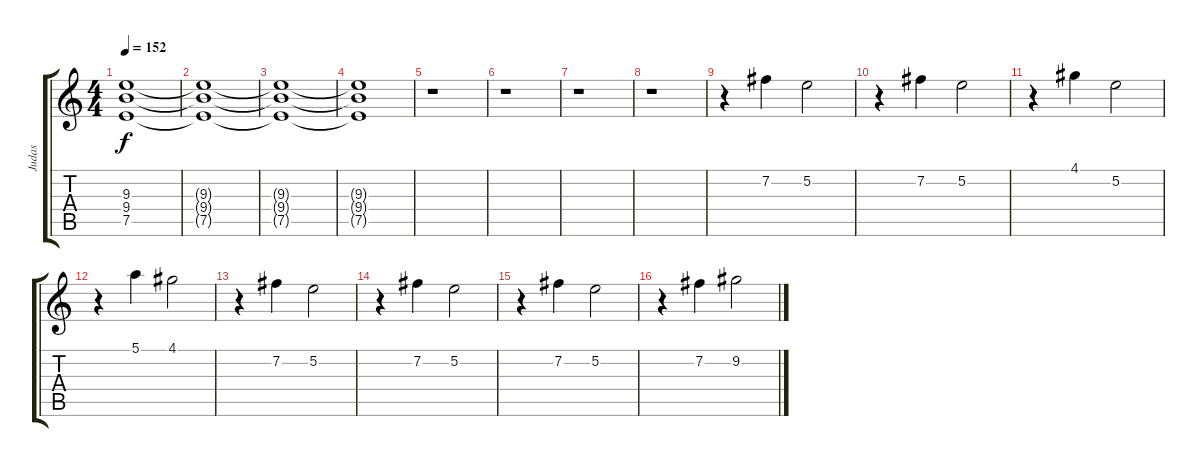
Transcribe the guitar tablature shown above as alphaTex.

\track ("Judas" "Judas") {instrument distortionguitar}
\staff {score tabs}
\tuning (E4 B3 G3 D3 A2 E2) {hide}
\ts (4 4)
\tempo 152
\clef g2
\ks c
(9.3 9.4 7.5).1{dy f volume 8} |
(9.3{t} 9.4{t} 7.5{t}).1 |
(9.3{t} 9.4{t} 7.5{t}).1{volume 0} |
(9.3{t} 9.4{t} 7.5{t}).1 |
r.1 |
r.1 |
r.1 |
r.1 |
r.4{volume 14 instrument electricguitarjazz} 7.2.4 5.2.2 |
r.4 7.2.4 5.2.2 |
r.4 4.1.4 5.2.2 |
r.4 5.1.4 4.1.2 |
r.4 7.2.4 5.2.2 |
r.4 7.2.4 5.2.2 |
r.4 7.2.4 5.2.2 |
r.4 7.2.4 9.2.2
